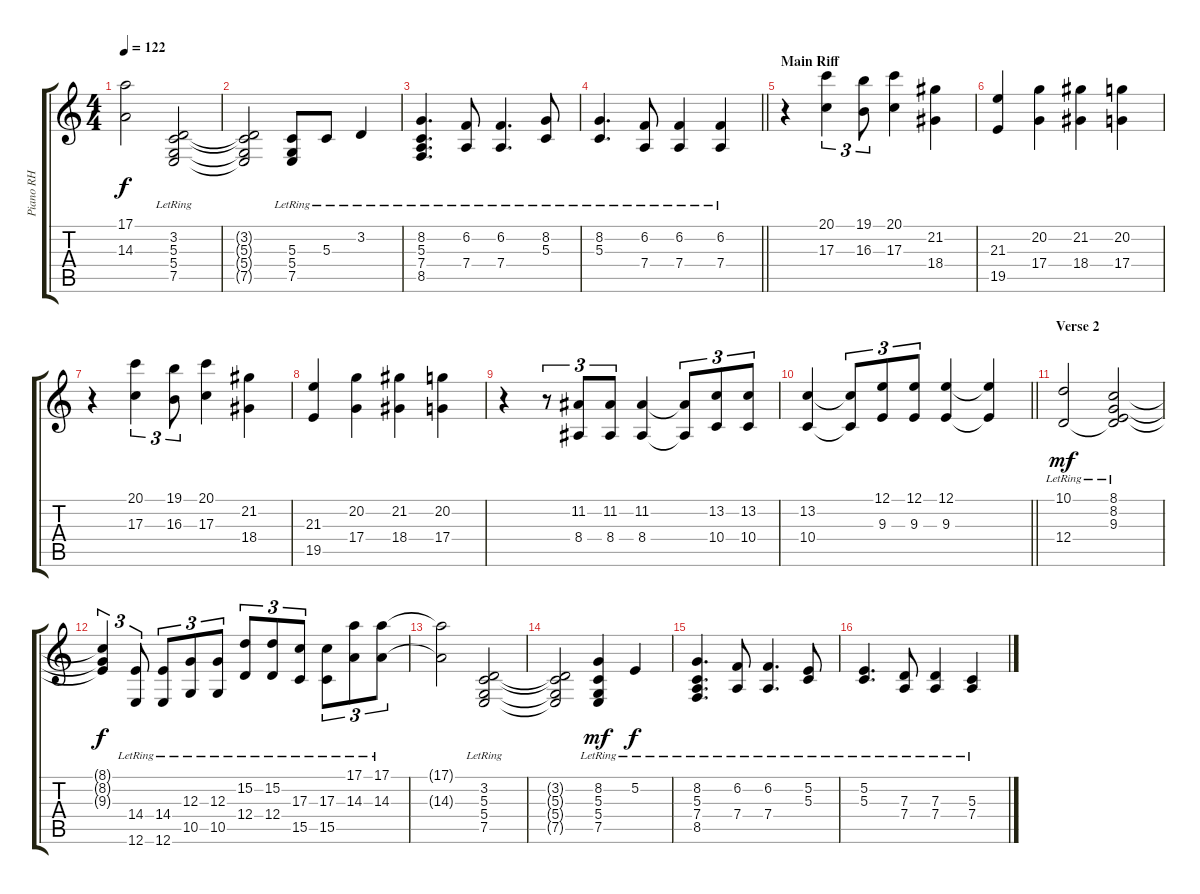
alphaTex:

\track ("Piano RH" "Piano RH") {instrument acousticgrandpiano}
\staff {score tabs}
\tuning (E4 B3 G3 D3 A2 E2) {hide}
\ts (4 4)
\tempo 122
\clef g2
\ks c
(17.1{t} 14.3{t}).2{dy f} (3.2{lr} 5.3{lr} 5.4{lr} 7.5{lr}).2 |
(3.2{t} 5.3{t} 5.4{t} 7.5{t}).2 (5.3{lr} 5.4{lr} 7.5{lr}).8 5.3{lr}.8 3.2{lr}.4 |
(8.2{lr} 5.3{lr} 7.4{lr} 8.5{lr}).4{d} (6.2{lr} 7.4{lr}).8 (6.2 7.4{lr}).4{d} (8.2 5.3{lr}).8 |
\barLineRight lightlight
(8.2{lr} 5.3{lr}).4{d} (6.2{lr} 7.4{lr}).8 (6.2 7.4{lr}).4 (6.2 7.4{lr}).4 |
\section ("" "Main Riff")
r.4 (20.1 17.3).4{tu (3 2)} (19.1 16.3).8{tu (3 2)} (20.1 17.3).4 (21.2 18.4).4 |
(21.3 19.5).4 (20.2 17.4).4 (21.2 18.4).4 (20.2 17.4).4 |
r.4 (20.1 17.3).4{tu (3 2)} (19.1 16.3).8{tu (3 2)} (20.1 17.3).4 (21.2 18.4).4 |
(21.3 19.5).4 (20.2 17.4).4 (21.2 18.4).4 (20.2 17.4).4 |
r.4 r.8{tu (3 2)} (11.2 8.4).8{tu (3 2)} (11.2 8.4).8{tu (3 2)} (11.2 8.4).4 (11.2{t} 8.4{t}).8{tu (3 2)} (13.2 10.4).8{tu (3 2)} (13.2 10.4).8{tu (3 2)} |
\barLineRight lightlight
(13.2 10.4).4 (13.2{t} 10.4{t}).8{tu (3 2)} (12.1 9.3).8{tu (3 2)} (12.1 9.3).8{tu (3 2)} (12.1 9.3).4 (12.1{t} 9.3{t}).4 |
\section ("" "Verse 2")
(10.1{lr} 12.4{lr}).2{dy mf} (8.1{lr} 8.2{lr} 9.3{lr} 12.4{t}).2 |
(8.1{t} 8.2{t} 9.3{t}).4{tu (3 2) dy f} (14.4{lr} 12.6{lr}).8{tu (3 2)} (14.4{lr} 12.6{lr}).8{tu (3 2)} (12.3{lr} 10.5{lr}).8{tu (3 2)} (12.3{lr} 10.5{lr}).8{tu (3 2)} (15.2{lr} 12.4{lr}).8{tu (3 2)} (15.2{lr} 12.4{lr}).8{tu (3 2)} (17.3{lr} 15.5{lr}).8{tu (3 2)} (17.3{lr} 15.5{lr}).8{tu (3 2)} (17.1{lr} 14.3{lr}).8{tu (3 2)} (17.1{lr} 14.3{lr}).8{tu (3 2)} |
(17.1{t} 14.3{t}).2 (3.2{lr} 5.3{lr} 5.4{lr} 7.5{lr}).2 |
(3.2{t} 5.3{t} 5.4{t} 7.5{t}).2 (8.2{lr} 5.3{lr} 5.4{lr} 7.5{lr}).4{dy mf} 5.2{lr}.4{dy f} |
(8.2{lr} 5.3{lr} 7.4{lr} 8.5{lr}).4{d} (6.2{lr} 7.4{lr}).8 (6.2 7.4{lr}).4{d} (5.2 5.3{lr}).8 |
(5.2{lr} 5.3{lr}).4{d} (7.3{lr} 7.4{lr}).8 (7.3 7.4{lr}).4 (5.3 7.4{lr}).4
